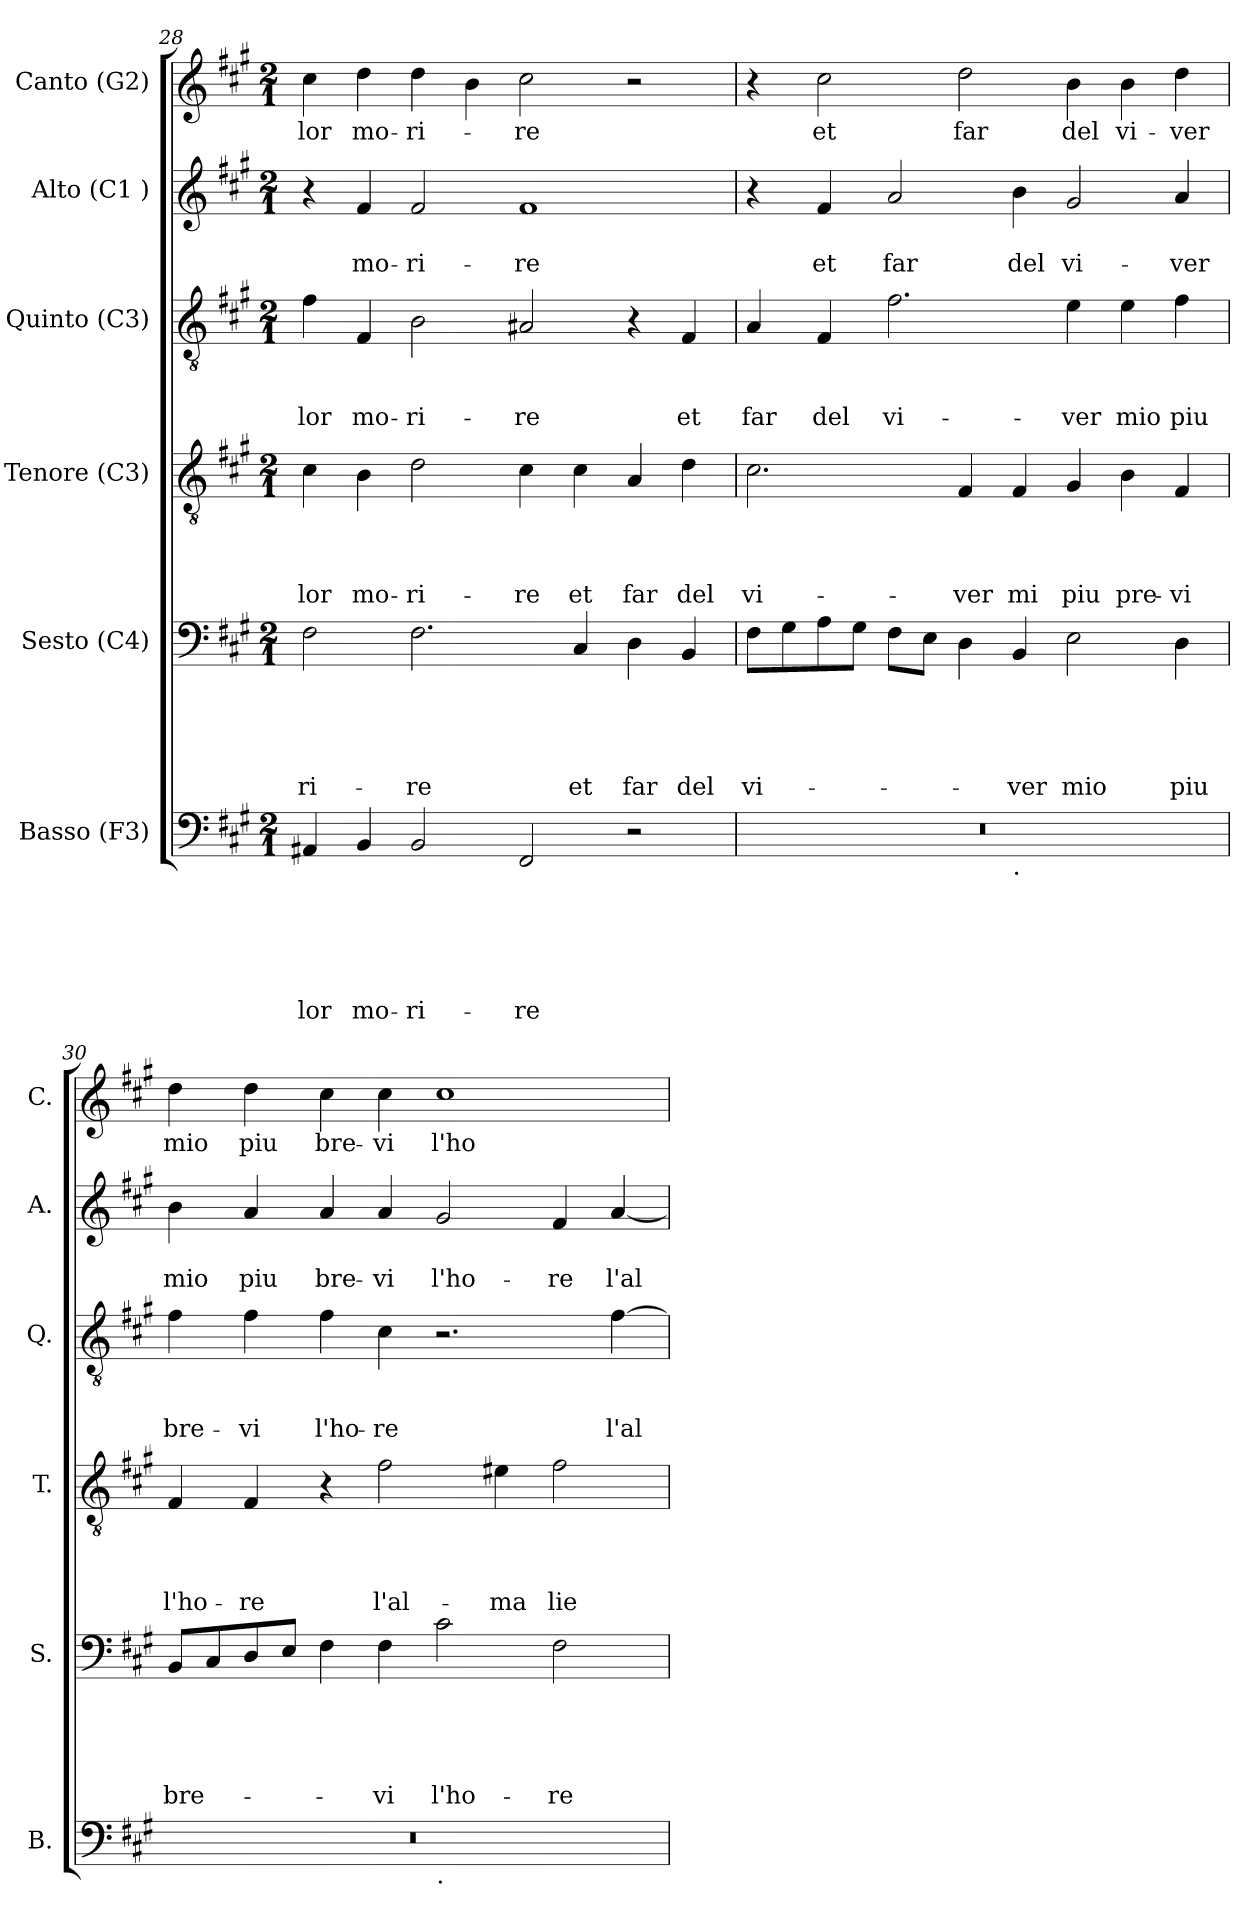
**kern	**text	**text	**text	**text	**text	**text	**kern	**text	**text	**text	**text	**text	**kern	**text	**text	**text	**text	**kern	**text	**text	**text	**kern	**text	**text	**kern	**text
*part6	*part6	*part6	*part6	*part6	*part6	*part6	*part5	*part5	*part5	*part5	*part5	*part5	*part4	*part4	*part4	*part4	*part4	*part3	*part3	*part3	*part3	*part2	*part2	*part2	*part1	*part1
*staff6	*staff6	*staff6	*staff6	*staff6	*staff6	*staff6	*staff5	*staff5	*staff5	*staff5	*staff5	*staff5	*staff4	*staff4	*staff4	*staff4	*staff4	*staff3	*staff3	*staff3	*staff3	*staff2	*staff2	*staff2	*staff1	*staff1
*I"Basso (F3)	*	*	*	*	*	*	*I"Sesto (C4)	*	*	*	*	*	*I"Tenore (C3)	*	*	*	*	*I"Quinto (C3)	*	*	*	*I"Alto (C1 )	*	*	*I"Canto (G2)	*
*I'B.	*	*	*	*	*	*	*I'S.	*	*	*	*	*	*I'T.	*	*	*	*	*I'Q.	*	*	*	*I'A.	*	*	*I'C.	*
*clefF4	*	*	*	*	*	*	*clefF4	*	*	*	*	*	*clefGv2	*	*	*	*	*clefGv2	*	*	*	*clefG2	*	*	*clefG2	*
*k[f#c#g#]	*	*	*	*	*	*	*k[f#c#g#]	*	*	*	*	*	*k[f#c#g#]	*	*	*	*	*k[f#c#g#]	*	*	*	*k[f#c#g#]	*	*	*k[f#c#g#]	*
*A:	*	*	*	*	*	*	*A:	*	*	*	*	*	*A:	*	*	*	*	*A:	*	*	*	*A:	*	*	*A:	*
*M2/1	*	*	*	*	*	*	*M2/1	*	*	*	*	*	*M2/1	*	*	*	*	*M2/1	*	*	*	*M2/1	*	*	*M2/1	*
=28	=28	=28	=28	=28	=28	=28	=28	=28	=28	=28	=28	=28	=28	=28	=28	=28	=28	=28	=28	=28	=28	=28	=28	=28	=28	=28
!	!	!	!	!	!	!LO:LY:b	!	!	!	!	!	!LO:LY:b	!	!	!	!	!LO:LY:b	!	!	!	!LO:LY:b	!	!	!	!	!LO:LY:b
4AA#X/	.	.	.	.	.	-lor	2F#\	.	.	.	.	-ri-	4c#\	.	.	.	-lor	4f#\	.	.	-lor	4r	.	.	4cc#\	-lor
!	!	!	!	!	!	!LO:LY:b	!	!	!	!	!	!	!	!	!	!	!LO:LY:b	!	!	!	!LO:LY:b	!	!	!LO:LY:b	!	!LO:LY:b
4BB/	.	.	.	.	.	mo-	.	.	.	.	.	.	4B\	.	.	.	mo-	4F#/	.	.	mo-	4f#/	.	mo-	4dd\	mo-
!	!	!	!	!	!	!LO:LY:b	!	!	!	!	!	!LO:LY:b	!	!	!	!	!LO:LY:b	!	!	!	!LO:LY:b	!	!	!LO:LY:b	!	!LO:LY:b
2BB/	.	.	.	.	.	-ri-	2.F#\	.	.	.	.	-re	2d\	.	.	.	-ri-	2B\	.	.	-ri-	2f#/	.	-ri-	4dd\	-ri-
.	.	.	.	.	.	.	.	.	.	.	.	.	.	.	.	.	.	.	.	.	.	.	.	.	4b\	.
!	!	!	!	!	!	!LO:LY:b	!	!	!	!	!	!	!	!	!	!	!LO:LY:b	!	!	!	!LO:LY:b	!	!	!LO:LY:b	!	!LO:LY:b
2FF#/	.	.	.	.	.	-re	.	.	.	.	.	.	4c#\	.	.	.	-re	2A#X/	.	.	-re	1f#	.	-re	2cc#\	-re
!	!	!	!	!	!	!	!	!	!	!	!	!LO:LY:b	!	!	!	!	!LO:LY:b	!	!	!	!	!	!	!	!	!
.	.	.	.	.	.	.	4C#/	.	.	.	.	et	4c#\	.	.	.	et	.	.	.	.	.	.	.	.	.
!	!	!	!	!	!	!	!	!	!	!	!	!LO:LY:b	!	!	!	!	!LO:LY:b	!	!	!	!	!	!	!	!	!
2r	.	.	.	.	.	.	4D\	.	.	.	.	far	4A/	.	.	.	far	4r	.	.	.	.	.	.	2r	.
!	!	!	!	!	!	!	!	!	!	!	!	!LO:LY:b	!	!	!	!	!LO:LY:b	!	!	!	!LO:LY:b	!	!	!	!	!
.	.	.	.	.	.	.	4BB/	.	.	.	.	del	4d\	.	.	.	del	4F#/	.	.	et	.	.	.	.	.
=29	=29	=29	=29	=29	=29	=29	=29	=29	=29	=29	=29	=29	=29	=29	=29	=29	=29	=29	=29	=29	=29	=29	=29	=29	=29	=29
!	!	!	!	!	!	!	!	!	!	!	!	!LO:LY:b	!	!	!	!	!LO:LY:b	!	!	!	!LO:LY:b	!	!	!	!	!
*^	*	*	*	*	*	*	*	*	*	*	*	*	*	*	*	*	*	*	*	*	*	*	*	*	*	*
0r	1ryy	.	.	.	.	.	.	8F#\L	.	.	.	.	vi-	2.c#\	.	.	.	vi-	4A/	.	.	far	4r	.	.	4r	.
.	.	.	.	.	.	.	.	8G#\	.	.	.	.	.	.	.	.	.	.	.	.	.	.	.	.	.	.	.
!	!	!	!	!	!	!	!	!	!	!	!	!	!	!	!	!	!	!	!	!	!	!LO:LY:b	!	!	!LO:LY:b	!	!LO:LY:b
.	.	.	.	.	.	.	.	8A\	.	.	.	.	.	.	.	.	.	.	4F#/	.	.	del	4f#/	.	et	2cc#\	et
.	.	.	.	.	.	.	.	8G#\J	.	.	.	.	.	.	.	.	.	.	.	.	.	.	.	.	.	.	.
!	!	!	!	!	!	!	!	!	!	!	!	!	!	!	!	!	!	!	!	!	!	!LO:LY:b	!	!	!LO:LY:b	!	!
.	.	.	.	.	.	.	.	8F#\L	.	.	.	.	.	.	.	.	.	.	2.f#\	.	.	vi-	2a/	.	far	.	.
.	.	.	.	.	.	.	.	8E\J	.	.	.	.	.	.	.	.	.	.	.	.	.	.	.	.	.	.	.
!	!	!	!	!	!	!	!	!	!	!	!	!	!	!	!	!	!	!LO:LY:b	!	!	!	!	!	!	!	!	!LO:LY:b
.	.	.	.	.	.	.	.	4D\	.	.	.	.	.	4F#/	.	.	.	-ver	.	.	.	.	.	.	.	2dd\	far
!	!LO:TX:b:t=.	!	!	!	!	!	!	!	!	!	!	!	!	!	!	!	!	!	!	!	!	!	!	!	!	!	!
!	!	!	!	!	!	!	!	!	!	!	!	!	!LO:LY:b	!	!	!	!	!LO:LY:b	!	!	!	!	!	!	!LO:LY:b	!	!
.	1ryy	.	.	.	.	.	.	4BB/	.	.	.	.	-ver	4F#/	.	.	.	mi	.	.	.	.	4b\	.	del	.	.
!	!	!	!	!	!	!	!	!	!	!	!	!	!LO:LY:b	!	!	!	!	!LO:LY:b	!	!	!	!LO:LY:b	!	!	!LO:LY:b	!	!LO:LY:b
.	.	.	.	.	.	.	.	2E\	.	.	.	.	mio	4G#/	.	.	.	piu	4e\	.	.	-ver	2g#/	.	vi-	4b\	del
!	!	!	!	!	!	!	!	!	!	!	!	!	!	!	!	!	!	!LO:LY:b	!	!	!	!LO:LY:b	!	!	!	!	!LO:LY:b
.	.	.	.	.	.	.	.	.	.	.	.	.	.	4B\	.	.	.	pre-	4e\	.	.	mio	.	.	.	4b\	vi-
!	!	!	!	!	!	!	!	!	!	!	!	!	!LO:LY:b	!	!	!	!	!LO:LY:b	!	!	!	!LO:LY:b	!	!	!LO:LY:b	!	!LO:LY:b
.	.	.	.	.	.	.	.	4D\	.	.	.	.	piu	4F#/	.	.	.	-vi	4f#\	.	.	piu	4a/	.	-ver	4dd\	-ver
!!LO:PB:g=z
=30	=30	=30	=30	=30	=30	=30	=30	=30	=30	=30	=30	=30	=30	=30	=30	=30	=30	=30	=30	=30	=30	=30	=30	=30	=30	=30	=30
!	!	!	!	!	!	!	!	!	!	!	!	!	!LO:LY:b	!	!	!	!	!LO:LY:b	!	!	!	!LO:LY:b	!	!	!LO:LY:b	!	!LO:LY:b
0r	1ryy	.	.	.	.	.	.	8BB/L	.	.	.	.	bre-	4F#/	.	.	.	l'ho-	4f#\	.	.	bre-	4b\	.	mio	4dd\	mio
.	.	.	.	.	.	.	.	8C#/	.	.	.	.	.	.	.	.	.	.	.	.	.	.	.	.	.	.	.
!	!	!	!	!	!	!	!	!	!	!	!	!	!	!	!	!	!	!LO:LY:b	!	!	!	!LO:LY:b	!	!	!LO:LY:b	!	!LO:LY:b
.	.	.	.	.	.	.	.	8D/	.	.	.	.	.	4F#/	.	.	.	-re	4f#\	.	.	-vi	4a/	.	piu	4dd\	piu
.	.	.	.	.	.	.	.	8E/J	.	.	.	.	.	.	.	.	.	.	.	.	.	.	.	.	.	.	.
!	!	!	!	!	!	!	!	!	!	!	!	!	!	!	!	!	!	!	!	!	!	!LO:LY:b	!	!	!LO:LY:b	!	!LO:LY:b
.	.	.	.	.	.	.	.	4F#\	.	.	.	.	.	4r	.	.	.	.	4f#\	.	.	l'ho-	4a/	.	bre-	4cc#\	bre-
!	!	!	!	!	!	!	!	!	!	!	!	!	!LO:LY:b	!	!	!	!	!LO:LY:b	!	!	!	!LO:LY:b	!	!	!LO:LY:b	!	!LO:LY:b
.	.	.	.	.	.	.	.	4F#\	.	.	.	.	-vi	2f#\	.	.	.	l'al-	4c#\	.	.	-re	4a/	.	-vi	4cc#\	-vi
!	!LO:TX:b:t=.	!	!	!	!	!	!	!	!	!	!	!	!	!	!	!	!	!	!	!	!	!	!	!	!	!	!
!	!	!	!	!	!	!	!	!	!	!	!	!	!LO:LY:b	!	!	!	!	!	!	!	!	!	!	!	!LO:LY:b	!	!LO:LY:b
.	1ryy	.	.	.	.	.	.	2c#\	.	.	.	.	l'ho-	.	.	.	.	.	2.r	.	.	.	2g#/	.	l'ho-	1cc#	l'ho-
!	!	!	!	!	!	!	!	!	!	!	!	!	!	!	!	!	!	!LO:LY:b	!	!	!	!	!	!	!	!	!
.	.	.	.	.	.	.	.	.	.	.	.	.	.	4e#X\	.	.	.	-ma	.	.	.	.	.	.	.	.	.
!	!	!	!	!	!	!	!	!	!	!	!	!	!LO:LY:b	!	!	!	!	!LO:LY:b	!	!	!	!	!	!	!LO:LY:b	!	!
.	.	.	.	.	.	.	.	2F#\	.	.	.	.	-re	2f#\	.	.	.	lie-	.	.	.	.	4f#/	.	-re	.	.
!	!	!	!	!	!	!	!	!	!	!	!	!	!	!	!	!	!	!	!	!	!	!LO:LY:b	!	!	!LO:LY:b	!	!
.	.	.	.	.	.	.	.	.	.	.	.	.	.	.	.	.	.	.	[>4f#\	.	.	l'al-	[<4a/	.	l'al-	.	.
*v	*v	*	*	*	*	*	*	*	*	*	*	*	*	*	*	*	*	*	*	*	*	*	*	*	*	*	*
=	=	=	=	=	=	=	=	=	=	=	=	=	=	=	=	=	=	=	=	=	=	=	=	=	=	=
*-	*-	*-	*-	*-	*-	*-	*-	*-	*-	*-	*-	*-	*-	*-	*-	*-	*-	*-	*-	*-	*-	*-	*-	*-	*-	*-
